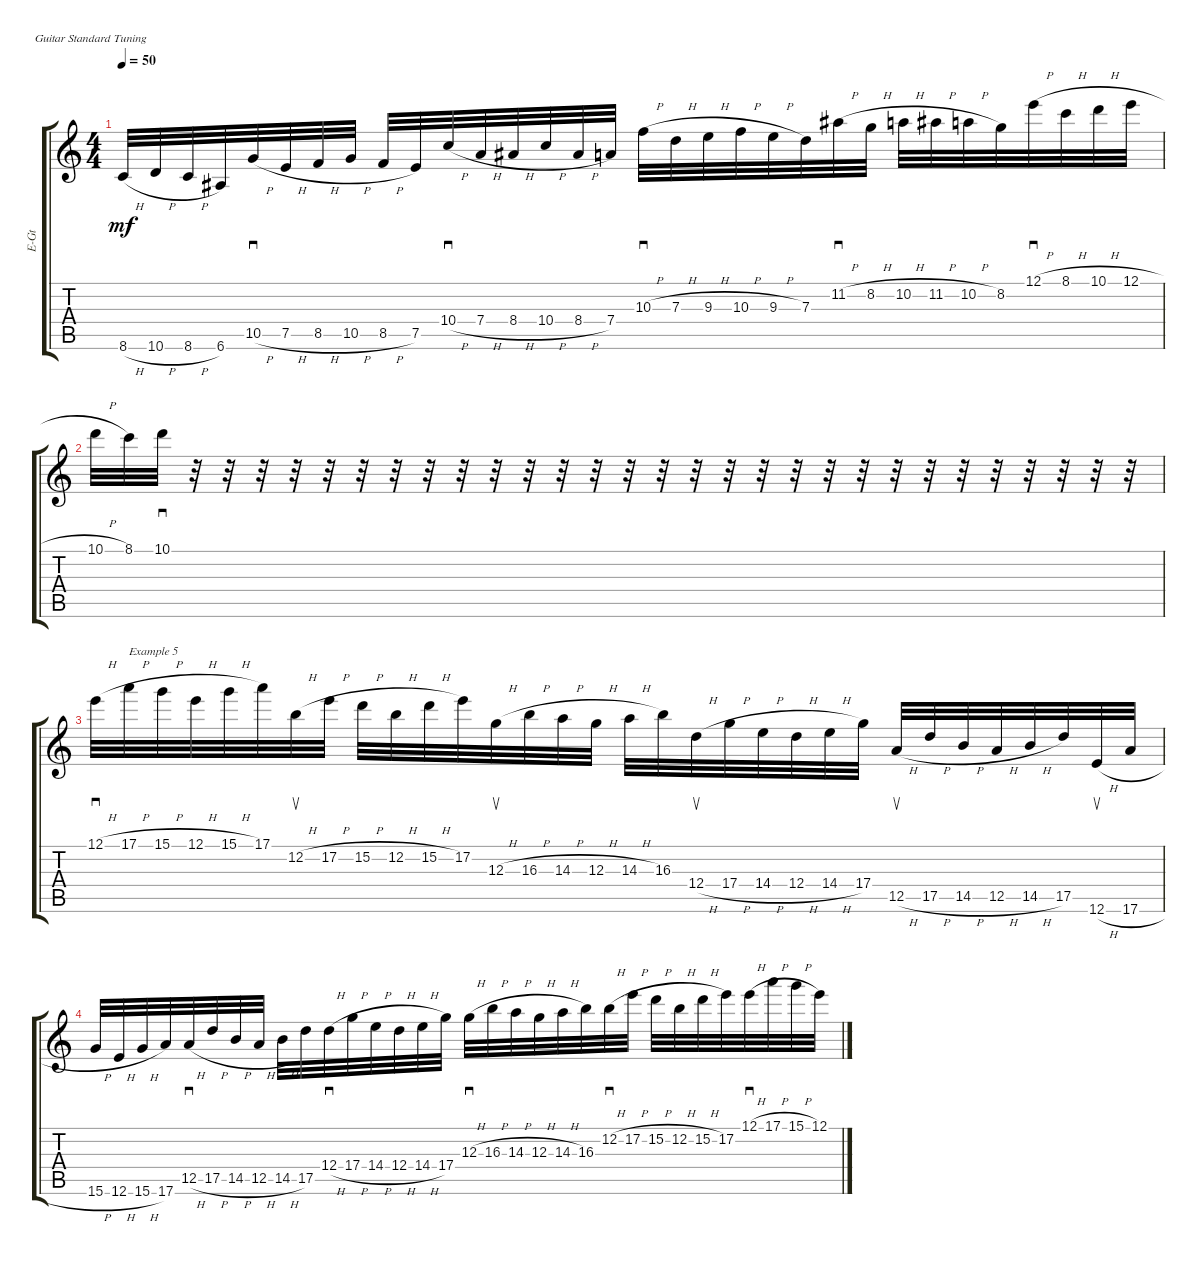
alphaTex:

\defaultSystemsLayout 4
\bracketExtendMode groupsimilarinstruments
\otherSystemsTrackNameOrientation horizontal
\track ("Electric Guitar" "E-Gt") {instrument overdrivenguitar}
\staff {score tabs}
\tuning (E4 B3 G3 D3 A2 E2)
\ts (4 4)
\tempo 50
\clef g2
\ks c
8.6{h}.32{dy mf beam Up} 10.6{h}.32{beam Up} 8.6{h}.32{beam Up} 6.6{acc #}.32{beam Up} 10.5{h}.32{sd beam Up} 7.5{h}.32{beam Up} 8.5{h}.32{beam Up} 10.5{h}.32{beam Up} 8.5{h}.32{beam Up} 7.5.32{beam Up} 10.4{h}.32{sd beam Up} 7.4{h}.32{beam Up} 8.4{h acc #}.32{beam Up} 10.4{h}.32{beam Up} 8.4{h acc #}.32{beam Up} 7.4.32{beam Up} 10.3{h}.32{sd beam Down} 7.3{h}.32{beam Down} 9.3{h}.32{beam Down} 10.3{h}.32{beam Down} 9.3{h}.32{beam Down} 7.3.32{beam Down} 11.2{h acc #}.32{sd beam Down} 8.2{h}.32{beam Down} 10.2{h}.32{beam Down} 11.2{h acc #}.32{beam Down} 10.2{h}.32{beam Down} 8.2.32{beam Down} 12.1{h}.32{sd beam Down} 8.1{h}.32{beam Down} 10.1{h}.32{beam Down} 12.1{h}.32{beam Down} |
10.1{h}.32{beam Down} 8.1.32{beam Down} 10.1.32{sd beam Down} r.32{beam Up} r.32{beam Up} r.32{beam Up} r.32{beam Up} r.32{beam Up} r.32{beam Up} r.32{beam Up} r.32{beam Up} r.32{beam Up} r.32{beam Up} r.32{beam Up} r.32{beam Up} r.32{beam Up} r.32{beam Up} r.32{beam Up} r.32{beam Up} r.32{beam Up} r.32{beam Up} r.32{beam Up} r.32{beam Up} r.32{beam Up} r.32{beam Up} r.32{beam Up} r.32{beam Up} r.32{beam Up} r.32{beam Up} r.32{beam Up} r.32{beam Up} r.32{beam Up} |
12.1{h}.32{sd beam Down} 17.1{h}.32{txt "Example 5" beam Down} 15.1{h}.32{beam Down} 12.1{h}.32{beam Down} 15.1{h}.32{beam Down} 17.1.32{beam Down} 12.2{h}.32{su beam Down} 17.2{h}.32{beam Down} 15.2{h}.32{beam Down} 12.2{h}.32{beam Down} 15.2{h}.32{beam Down} 17.2.32{beam Down} 12.3{h}.32{su beam Down} 16.3{h}.32{beam Down} 14.3{h}.32{beam Down} 12.3{h}.32{beam Down} 14.3{h}.32{beam Down} 16.3.32{beam Down} 12.4{h}.32{su beam Down} 17.4{h}.32{beam Down} 14.4{h}.32{beam Down} 12.4{h}.32{beam Down} 14.4{h}.32{beam Down} 17.4.32{beam Down} 12.5{h}.32{su beam Up} 17.5{h}.32{beam Up} 14.5{h}.32{beam Up} 12.5{h}.32{beam Up} 14.5{h}.32{beam Up} 17.5.32{beam Up} 12.6{h}.32{su beam Up} 17.6{h}.32{beam Up} |
15.6{h}.32{beam Up} 12.6{h}.32{beam Up} 15.6{h}.32{beam Up} 17.6.32{beam Up} 12.5{h}.32{sd beam Up} 17.5{h}.32{beam Up} 14.5{h}.32{beam Up} 12.5{h}.32{beam Up} 14.5{h}.32{beam Down} 17.5.32{beam Down} 12.4{h}.32{sd beam Down} 17.4{h}.32{beam Down} 14.4{h}.32{beam Down} 12.4{h}.32{beam Down} 14.4{h}.32{beam Down} 17.4.32{beam Down} 12.3{h}.32{sd beam Down} 16.3{h}.32{beam Down} 14.3{h}.32{beam Down} 12.3{h}.32{beam Down} 14.3{h}.32{beam Down} 16.3.32{beam Down} 12.2{h}.32{sd beam Down} 17.2{h}.32{beam Down} 15.2{h}.32{beam Down} 12.2{h}.32{beam Down} 15.2{h}.32{beam Down} 17.2.32{beam Down} 12.1{h}.32{sd beam Down} 17.1{h}.32{beam Down} 15.1{h}.32{beam Down} 12.1{h}.32{beam Down}
